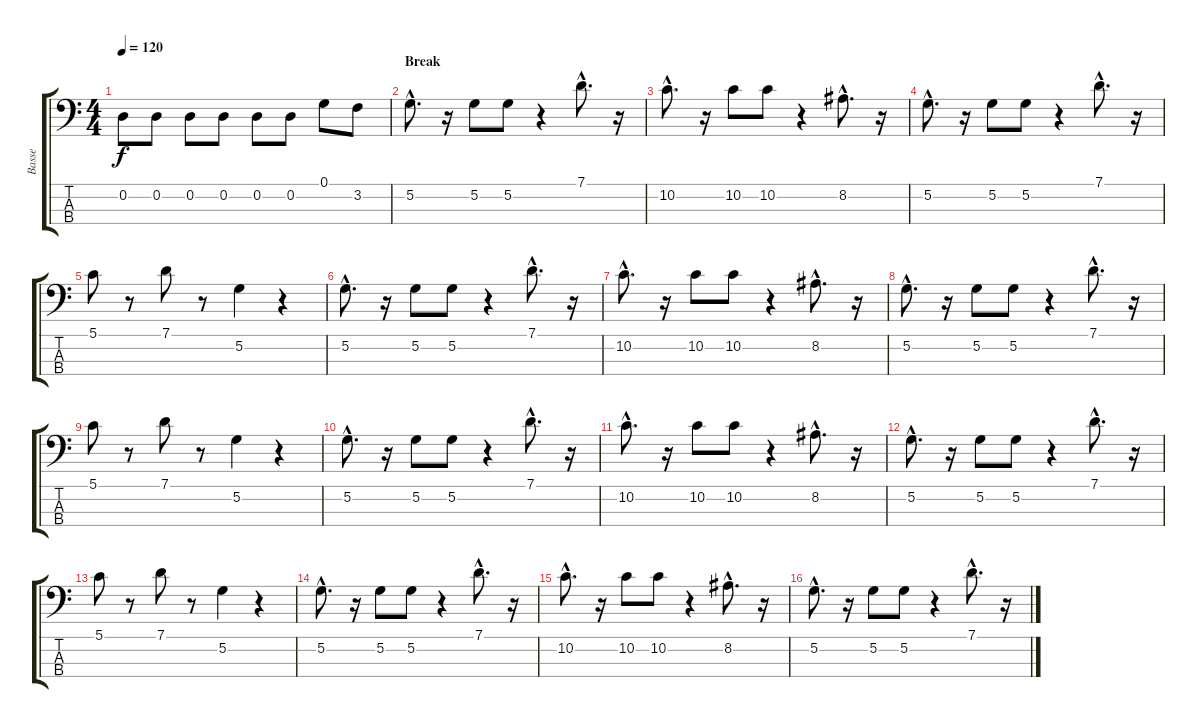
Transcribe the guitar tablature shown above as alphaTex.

\track ("Basse" "Basse") {instrument electricbassfinger}
\staff {score tabs}
\tuning (G2 D2 A1 D1) {hide}
\ts (4 4)
\tempo 120
\clef f4
\ks c
0.2.8{dy f} 0.2.8 0.2.8 0.2.8 0.2.8 0.2.8 0.1.8 3.2.8 |
\section ("" "Break")
5.2{hac}.8{d} r.16 5.2.8 5.2.8 r.4 7.1{hac}.8{d} r.16 |
10.2{hac}.8{d} r.16 10.2.8 10.2.8 r.4 8.2{hac}.8{d} r.16 |
5.2{hac}.8{d} r.16 5.2.8 5.2.8 r.4 7.1{hac}.8{d} r.16 |
5.1.8 r.8 7.1.8 r.8 5.2.4 r.4 |
5.2{hac}.8{d} r.16 5.2.8 5.2.8 r.4 7.1{hac}.8{d} r.16 |
10.2{hac}.8{d} r.16 10.2.8 10.2.8 r.4 8.2{hac}.8{d} r.16 |
5.2{hac}.8{d} r.16 5.2.8 5.2.8 r.4 7.1{hac}.8{d} r.16 |
5.1.8 r.8 7.1.8 r.8 5.2.4 r.4 |
5.2{hac}.8{d} r.16 5.2.8 5.2.8 r.4 7.1{hac}.8{d} r.16 |
10.2{hac}.8{d} r.16 10.2.8 10.2.8 r.4 8.2{hac}.8{d} r.16 |
5.2{hac}.8{d} r.16 5.2.8 5.2.8 r.4 7.1{hac}.8{d} r.16 |
5.1.8 r.8 7.1.8 r.8 5.2.4 r.4 |
5.2{hac}.8{d} r.16 5.2.8 5.2.8 r.4 7.1{hac}.8{d} r.16 |
10.2{hac}.8{d} r.16 10.2.8 10.2.8 r.4 8.2{hac}.8{d} r.16 |
5.2{hac}.8{d} r.16 5.2.8 5.2.8 r.4 7.1{hac}.8{d} r.16
